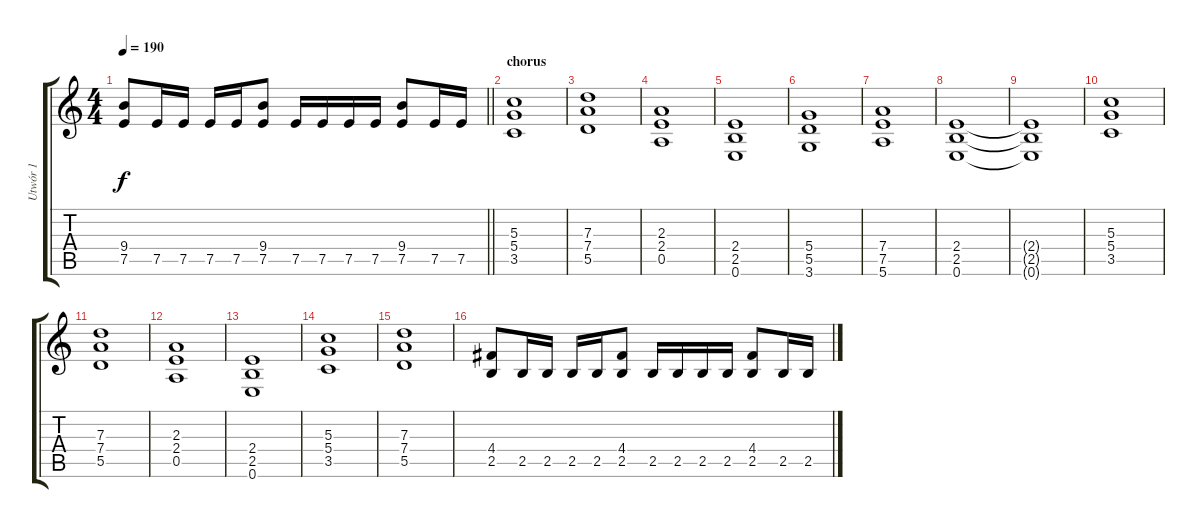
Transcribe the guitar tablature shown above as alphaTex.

\track ("Utwór 1" "Utwór 1") {instrument overdrivenguitar}
\staff {score tabs}
\tuning (E4 B3 G3 D3 A2 E2) {hide}
\ts (4 4)
\tempo 190
\clef g2
\barLineRight lightlight
\ks c
(9.4 7.5).8{dy f} 7.5.16 7.5.16 7.5.16 7.5.16 (9.4 7.5).8 7.5.16 7.5.16 7.5.16 7.5.16 (9.4 7.5).8 7.5.16 7.5.16 |
\section ("" "chorus")
(5.3 5.4 3.5).1 |
(7.3 7.4 5.5).1 |
(2.3 2.4 0.5).1 |
(2.4 2.5 0.6).1 |
(5.4 5.5 3.6).1 |
(7.4 7.5 5.6).1 |
(2.4 2.5 0.6).1 |
(2.4{t} 2.5{t} 0.6{t}).1 |
(5.3 5.4 3.5).1 |
(7.3 7.4 5.5).1 |
(2.3 2.4 0.5).1 |
(2.4 2.5 0.6).1 |
(5.3 5.4 3.5).1 |
(7.3 7.4 5.5).1 |
(4.4 2.5).8 2.5.16 2.5.16 2.5.16 2.5.16 (4.4 2.5).8 2.5.16 2.5.16 2.5.16 2.5.16 (4.4 2.5).8 2.5.16 2.5.16
